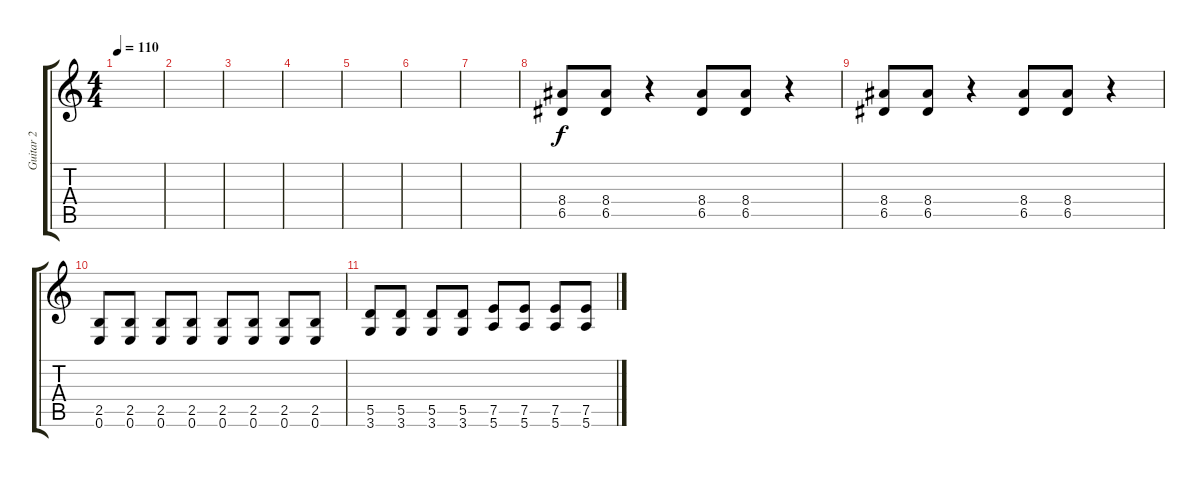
\track ("Guitar 2" "Guitar 2") {instrument distortionguitar}
\staff {score tabs}
\tuning (E4 B3 G3 D3 A2 E2) {hide}
\ts (4 4)
\tempo 110
\clef g2
\ks c
|
|
|
|
|
|
|
(8.4 6.5).8 (8.4 6.5).8 r.4 (8.4 6.5).8 (8.4 6.5).8 r.4 |
(8.4 6.5).8 (8.4 6.5).8 r.4 (8.4 6.5).8 (8.4 6.5).8 r.4 |
(2.5 0.6).8 (2.5 0.6).8 (2.5 0.6).8 (2.5 0.6).8 (2.5 0.6).8 (2.5 0.6).8 (2.5 0.6).8 (2.5 0.6).8 |
(5.5 3.6).8 (5.5 3.6).8 (5.5 3.6).8 (5.5 3.6).8 (7.5 5.6).8 (7.5 5.6).8 (7.5 5.6).8 (7.5 5.6).8
